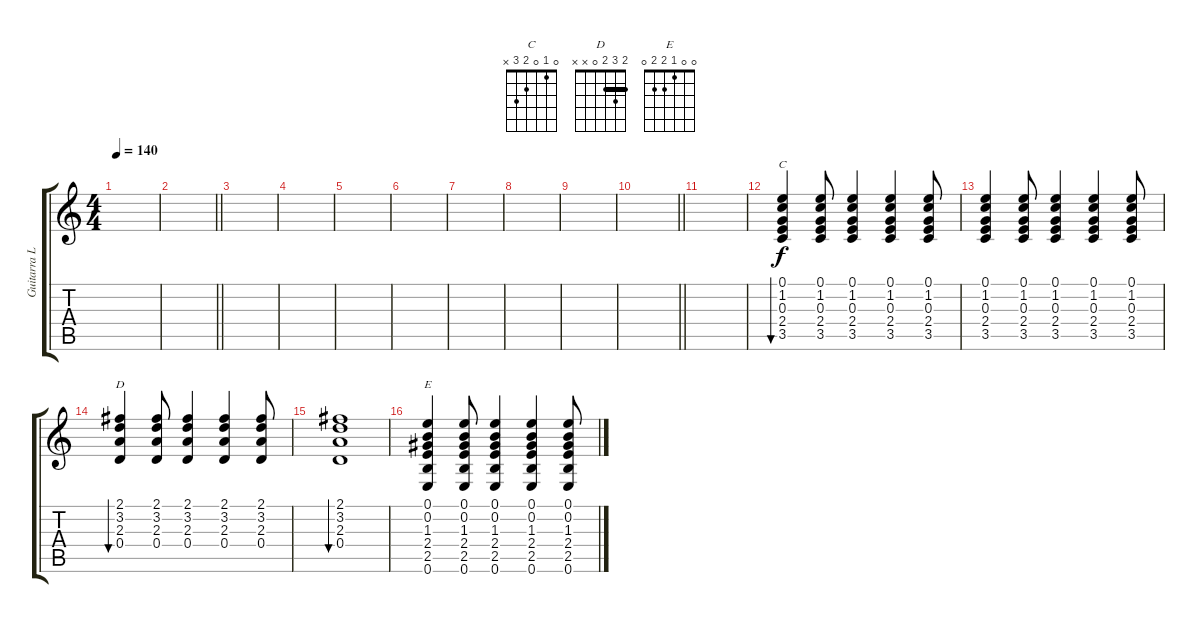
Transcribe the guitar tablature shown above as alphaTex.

\track ("Guitarra Limpia" "Guitarra L") {instrument electricguitarclean}
\staff {score tabs}
\tuning (E4 B3 G3 D3 A2 E2) {hide}
\chord ("C" 0 1 0 2 3 x)
\chord ("D" 2 3 2 0 x x) {barre 2}
\chord ("E" 0 0 1 2 2 0)
\ts (4 4)
\tempo 140
\clef g2
\ks c
|
\barLineRight lightlight
|
|
|
|
|
|
|
|
\barLineRight lightlight
|
|
(0.1 1.2 0.3 2.4 3.5).4{bu 480 ch "C" dy f} (0.1 1.2 0.3 2.4 3.5).8 (0.1 1.2 0.3 2.4 3.5).4 (0.1 1.2 0.3 2.4 3.5).4 (0.1 1.2 0.3 2.4 3.5).8 |
(0.1 1.2 0.3 2.4 3.5).4 (0.1 1.2 0.3 2.4 3.5).8 (0.1 1.2 0.3 2.4 3.5).4 (0.1 1.2 0.3 2.4 3.5).4 (0.1 1.2 0.3 2.4 3.5).8 |
(2.1 3.2 2.3 0.4).4{bu 480 ch "D"} (2.1 3.2 2.3 0.4).8 (2.1 3.2 2.3 0.4).4 (2.1 3.2 2.3 0.4).4 (2.1 3.2 2.3 0.4).8 |
(2.1 3.2 2.3 0.4).1{bu 480} |
(0.1 0.2 1.3 2.4 2.5 0.6).4{ch "E"} (0.1 0.2 1.3 2.4 2.5 0.6).8 (0.1 0.2 1.3 2.4 2.5 0.6).4 (0.1 0.2 1.3 2.4 2.5 0.6).4 (0.1 0.2 1.3 2.4 2.5 0.6).8
